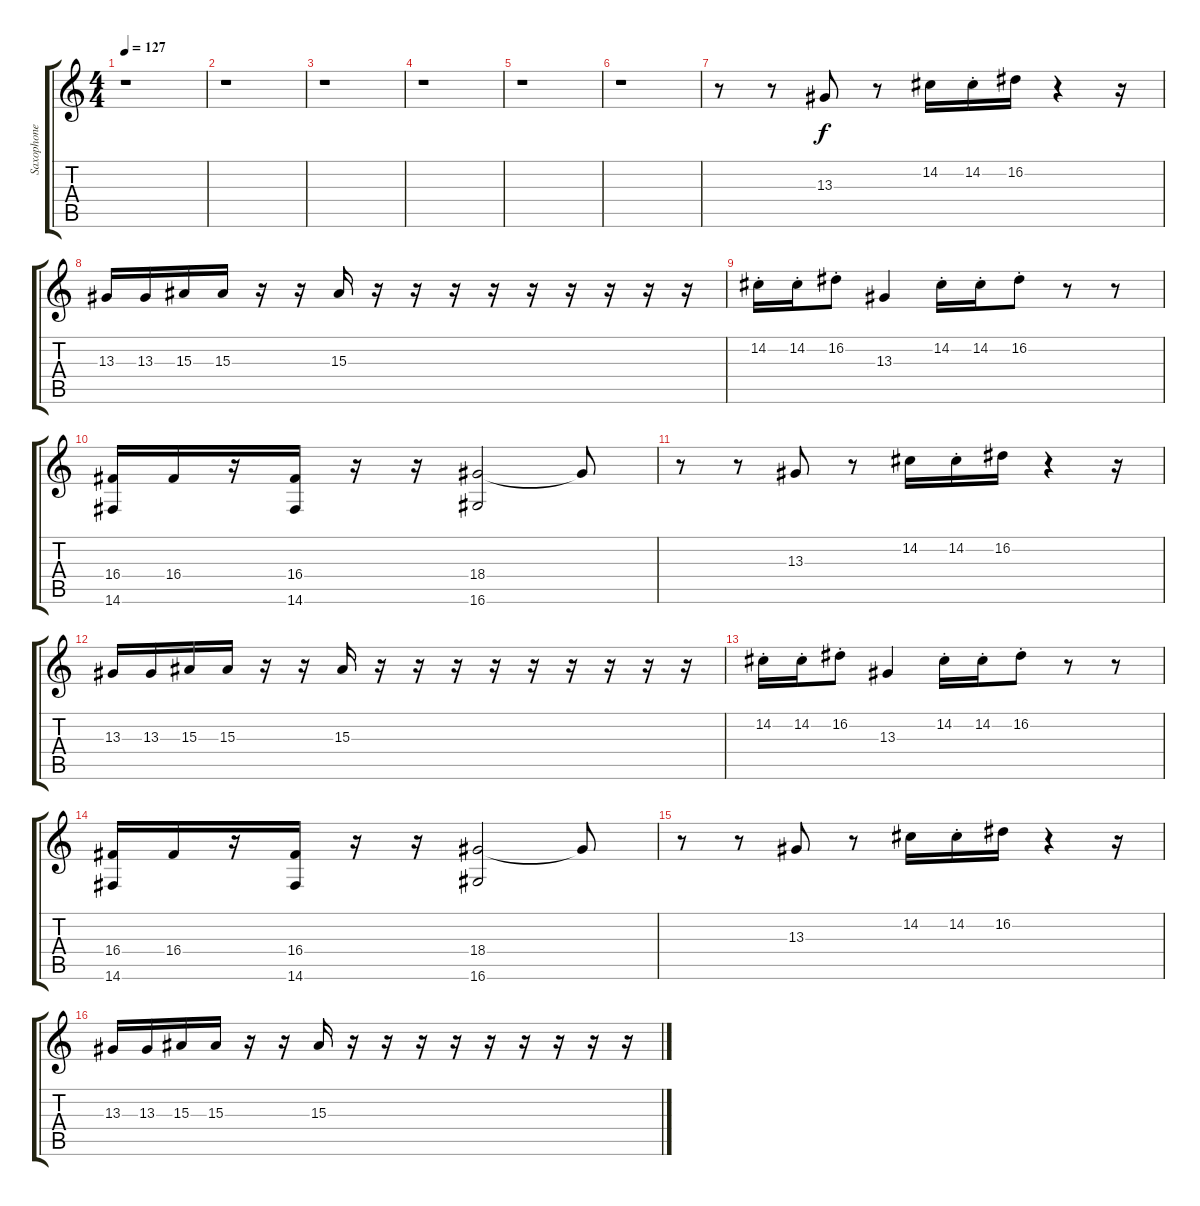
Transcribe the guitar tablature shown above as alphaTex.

\track ("Saxophone" "Saxophone") {instrument altosax}
\staff {score tabs}
\tuning (E4 B3 G3 D3 A2 E2) {hide}
\ts (4 4)
\tempo 127
\clef g2
\ks c
r.1{dy f} |
r.1 |
r.1 |
r.1 |
r.1 |
r.1 |
r.8 r.8 13.3.8 r.8 14.2.16 14.2{st}.16 16.2.16 r.4 r.16 |
13.3.16 13.3.16 15.3.16 15.3.16 r.16 r.16 15.3.16 r.16 r.16 r.16 r.16 r.16 r.16 r.16 r.16 r.16 |
14.2{st}.16 14.2{st}.16 16.2{st}.8 13.3.4 14.2{st}.16 14.2{st}.16 16.2{st}.8 r.8 r.8 |
(16.4 14.6).16 16.4.16 r.16 (16.4 14.6).16 r.16 r.16 (18.4 16.6).2 18.4{t}.8 |
r.8 r.8 13.3.8 r.8 14.2.16 14.2{st}.16 16.2.16 r.4 r.16 |
13.3.16 13.3.16 15.3.16 15.3.16 r.16 r.16 15.3.16 r.16 r.16 r.16 r.16 r.16 r.16 r.16 r.16 r.16 |
14.2{st}.16 14.2{st}.16 16.2{st}.8 13.3.4 14.2{st}.16 14.2{st}.16 16.2{st}.8 r.8 r.8 |
(16.4 14.6).16 16.4.16 r.16 (16.4 14.6).16 r.16 r.16 (18.4 16.6).2 18.4{t}.8 |
r.8 r.8 13.3.8 r.8 14.2.16 14.2{st}.16 16.2.16 r.4 r.16 |
13.3.16 13.3.16 15.3.16 15.3.16 r.16 r.16 15.3.16 r.16 r.16 r.16 r.16 r.16 r.16 r.16 r.16 r.16
